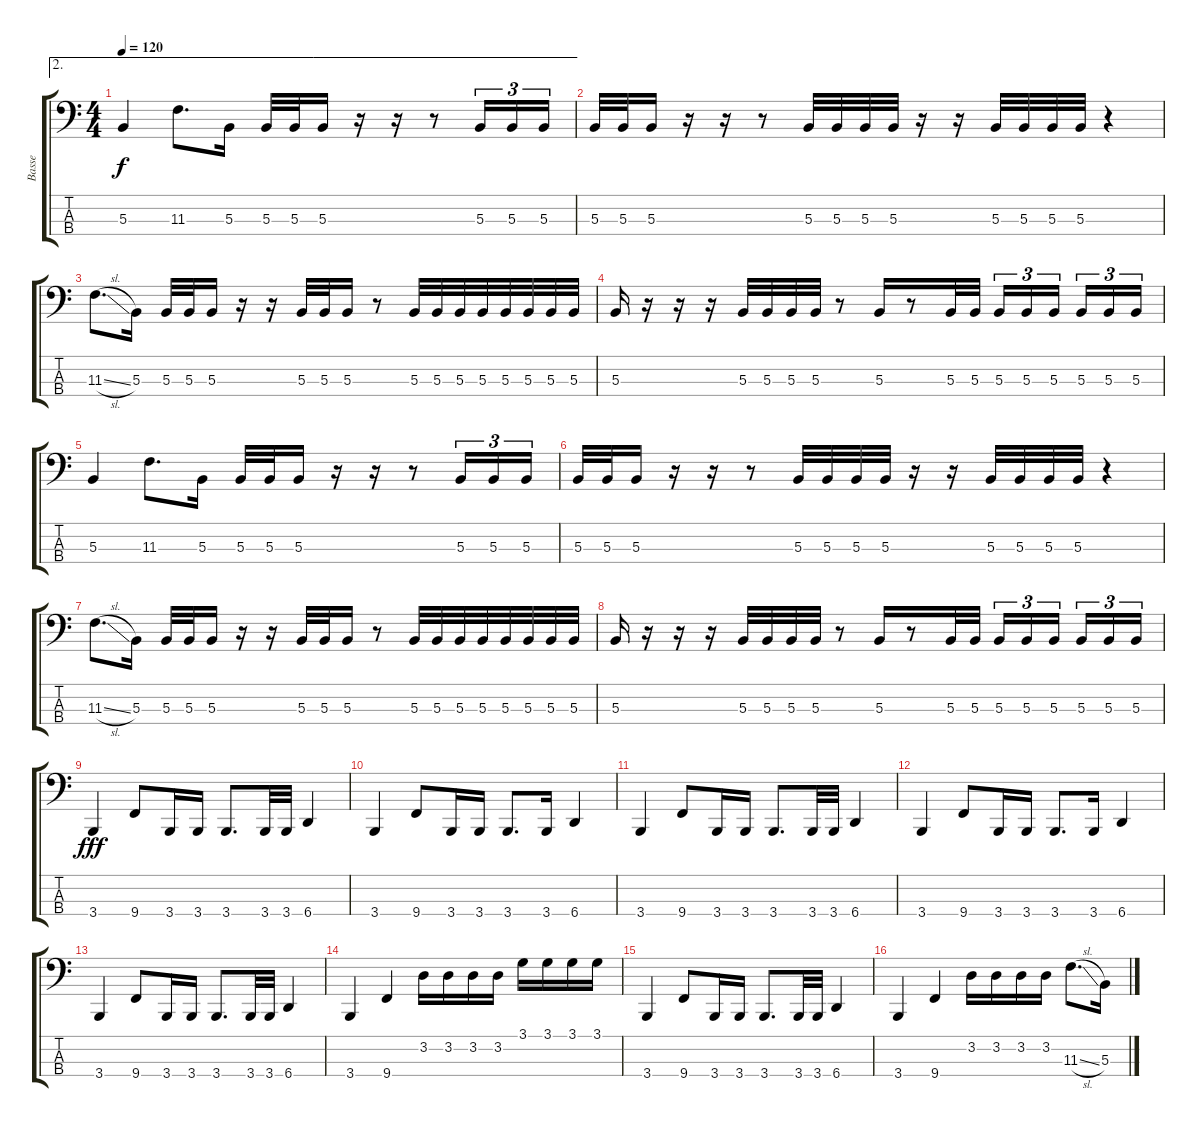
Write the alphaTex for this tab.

\track ("Basse" "Basse") {instrument distortionguitar}
\staff {score tabs}
\tuning (E2 B1 Gb1 Ab0) {hide}
\ae 2
\ts (4 4)
\tempo 120
\clef f4
\ks c
5.3.4{dy f} 11.3.8{d} 5.3.16 5.3.32 5.3.32 5.3.16 r.16 r.16 r.8 5.3.16{tu (3 2)} 5.3.16{tu (3 2)} 5.3.16{tu (3 2)} |
5.3.32 5.3.32 5.3.16 r.16 r.16 r.8 5.3.32 5.3.32 5.3.32 5.3.32 r.16 r.16 5.3.32 5.3.32 5.3.32 5.3.32 r.4 |
11.3{sl}.8{d} 5.3.16 5.3.32 5.3.32 5.3.16 r.16 r.16 5.3.32 5.3.32 5.3.16 r.8 5.3.32 5.3.32 5.3.32 5.3.32 5.3.32 5.3.32 5.3.32 5.3.32 |
5.3.16 r.16 r.16 r.16 5.3.32 5.3.32 5.3.32 5.3.32 r.8 5.3.16 r.8 5.3.32 5.3.32 5.3.16{tu (3 2)} 5.3.16{tu (3 2)} 5.3.16{tu (3 2) beam splitsecondary} 5.3.16{tu (3 2)} 5.3.16{tu (3 2)} 5.3.16{tu (3 2)} |
5.3.4 11.3.8{d} 5.3.16 5.3.32 5.3.32 5.3.16 r.16 r.16 r.8 5.3.16{tu (3 2)} 5.3.16{tu (3 2)} 5.3.16{tu (3 2)} |
5.3.32 5.3.32 5.3.16 r.16 r.16 r.8 5.3.32 5.3.32 5.3.32 5.3.32 r.16 r.16 5.3.32 5.3.32 5.3.32 5.3.32 r.4 |
11.3{sl}.8{d} 5.3.16 5.3.32 5.3.32 5.3.16 r.16 r.16 5.3.32 5.3.32 5.3.16 r.8 5.3.32 5.3.32 5.3.32 5.3.32 5.3.32 5.3.32 5.3.32 5.3.32 |
5.3.16 r.16 r.16 r.16 5.3.32 5.3.32 5.3.32 5.3.32 r.8 5.3.16 r.8 5.3.32 5.3.32 5.3.16{tu (3 2)} 5.3.16{tu (3 2)} 5.3.16{tu (3 2) beam splitsecondary} 5.3.16{tu (3 2)} 5.3.16{tu (3 2)} 5.3.16{tu (3 2)} |
3.4.4{dy fff} 9.4.8 3.4.16 3.4.16 3.4.8{d} 3.4.32 3.4.32 6.4.4 |
3.4.4 9.4.8 3.4.16 3.4.16 3.4.8{d} 3.4.16 6.4.4 |
3.4.4 9.4.8 3.4.16 3.4.16 3.4.8{d} 3.4.32 3.4.32 6.4.4 |
3.4.4 9.4.8 3.4.16 3.4.16 3.4.8{d} 3.4.16 6.4.4 |
3.4.4 9.4.8 3.4.16 3.4.16 3.4.8{d} 3.4.32 3.4.32 6.4.4 |
3.4.4 9.4.4 3.2.16 3.2.16 3.2.16 3.2.16 3.1.16 3.1.16 3.1.16 3.1.16 |
3.4.4 9.4.8 3.4.16 3.4.16 3.4.8{d} 3.4.32 3.4.32 6.4.4 |
3.4.4 9.4.4 3.2.16 3.2.16 3.2.16 3.2.16 11.3{sl}.8{d} 5.3.16
